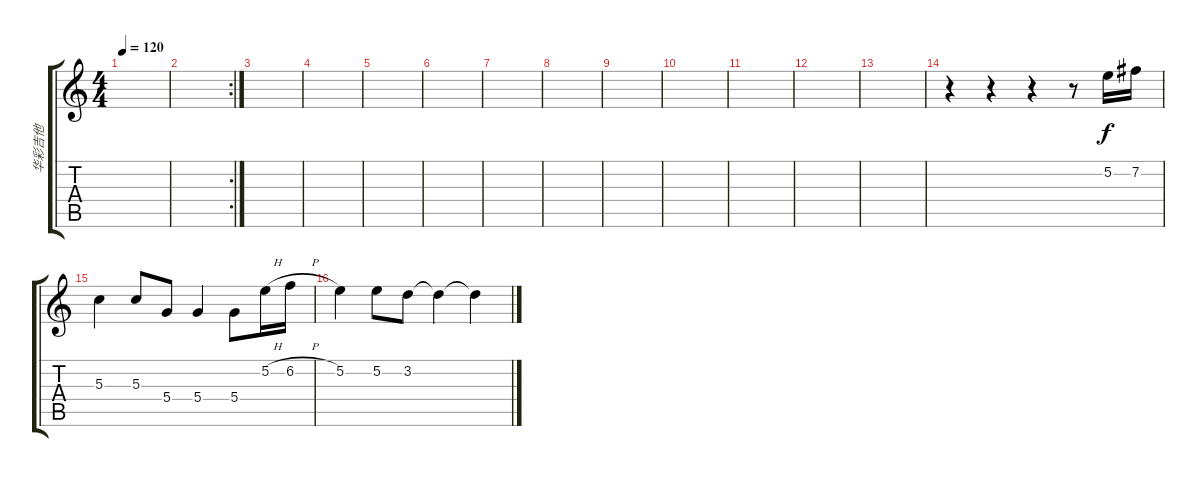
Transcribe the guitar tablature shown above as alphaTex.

\track ("华彩吉他" "华彩吉他") {instrument distortionguitar}
\staff {score tabs}
\tuning (E4 B3 G3 D3 A2 E2) {hide}
\ts (4 4)
\tempo 120
\clef g2
\ks c
|
\rc 2
|
|
|
|
|
|
|
|
|
|
|
|
r.4 r.4 r.4 r.8 5.2.16 7.2.16 |
5.3.4 5.3.8 5.4.8 5.4.4 5.4.8 5.2{h}.16 6.2{h}.16 |
5.2.4 5.2.8 3.2.8 3.2{t}.4 3.2{t}.4
